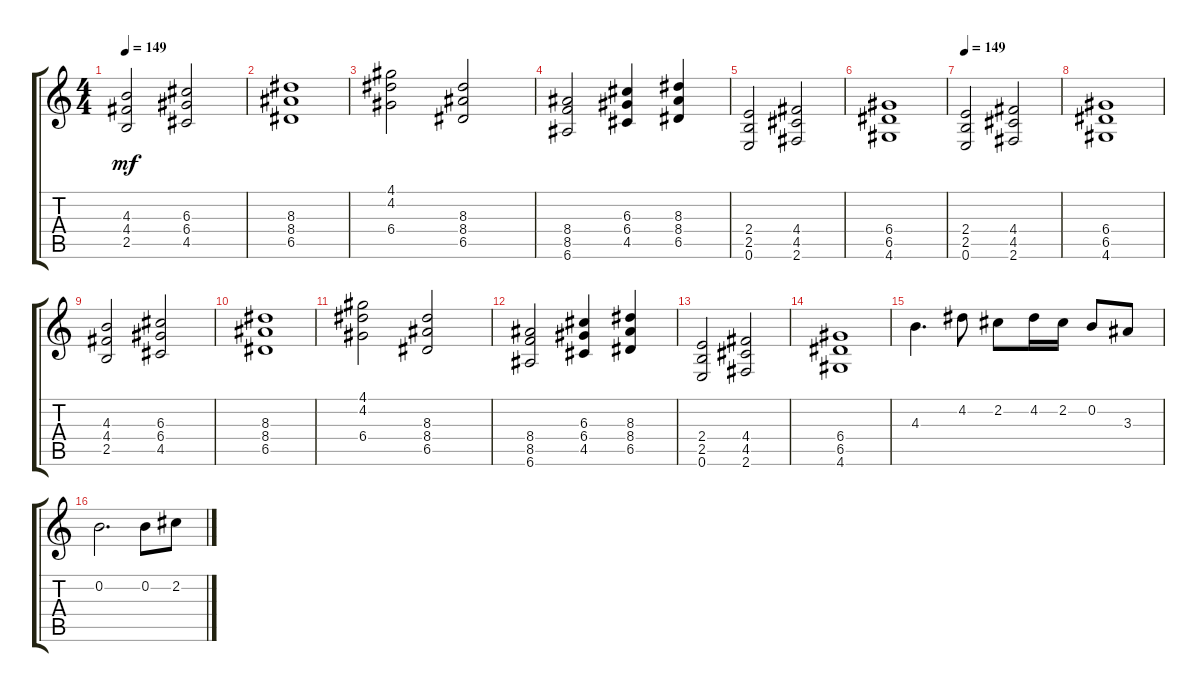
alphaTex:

\track "" {instrument distortionguitar}
\staff {score tabs}
\tuning (E4 B3 G3 D3 A2 E2) {hide}
\ts (4 4)
\tempo 149
\clef g2
\ks c
(4.3 4.4 2.5).2{dy mf} (6.3 6.4 4.5).2 |
(8.3 8.4 6.5).1 |
(4.1 4.2 6.4).2 (8.3 8.4 6.5).2 |
(8.4 8.5 6.6).2 (6.3 6.4 4.5).4 (8.3 8.4 6.5).4 |
(2.4 2.5 0.6).2 (4.4 4.5 2.6).2 |
(6.4 6.5 4.6).1 |
\tempo 149
(2.4 2.5 0.6).2 (4.4 4.5 2.6).2 |
(6.4 6.5 4.6).1 |
(4.3 4.4 2.5).2 (6.3 6.4 4.5).2 |
(8.3 8.4 6.5).1 |
(4.1 4.2 6.4).2 (8.3 8.4 6.5).2 |
(8.4 8.5 6.6).2 (6.3 6.4 4.5).4 (8.3 8.4 6.5).4 |
(2.4 2.5 0.6).2 (4.4 4.5 2.6).2 |
(6.4 6.5 4.6).1 |
4.3.4{d} 4.2.8 2.2.8 4.2.16 2.2.16 0.2.8 3.3.8 |
0.2.2{d} 0.2.8 2.2.8
